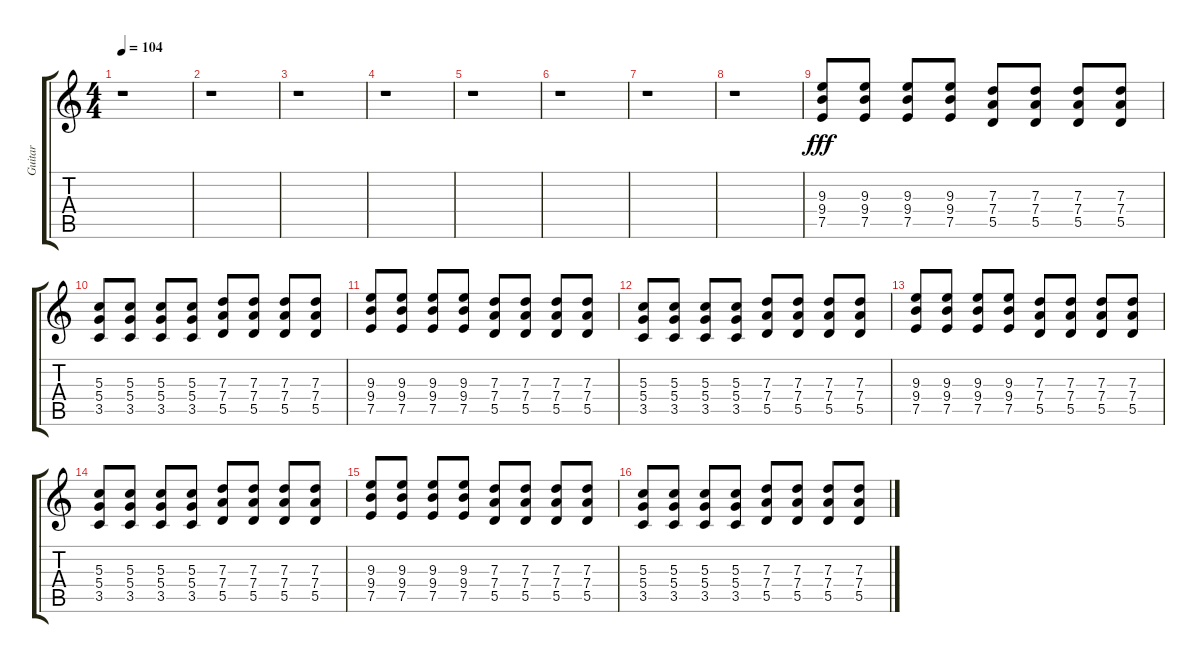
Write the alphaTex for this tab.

\track ("Guitar" "Guitar") {instrument overdrivenguitar}
\staff {score tabs}
\tuning (E4 B3 G3 D3 A2 E2) {hide}
\ts (4 4)
\tempo 104
\clef g2
\ks c
r.1{dy f} |
r.1 |
r.1 |
r.1 |
r.1 |
r.1 |
r.1 |
r.1 |
(9.3 9.4 7.5).8{dy fff volume 16 balance 8 instrument overdrivenguitar} (9.3 9.4 7.5).8 (9.3 9.4 7.5).8 (9.3 9.4 7.5).8 (7.3 7.4 5.5).8 (7.3 7.4 5.5).8 (7.3 7.4 5.5).8 (7.3 7.4 5.5).8 |
(5.3 5.4 3.5).8 (5.3 5.4 3.5).8 (5.3 5.4 3.5).8 (5.3 5.4 3.5).8 (7.3 7.4 5.5).8 (7.3 7.4 5.5).8 (7.3 7.4 5.5).8 (7.3 7.4 5.5).8 |
(9.3 9.4 7.5).8 (9.3 9.4 7.5).8 (9.3 9.4 7.5).8 (9.3 9.4 7.5).8 (7.3 7.4 5.5).8 (7.3 7.4 5.5).8 (7.3 7.4 5.5).8 (7.3 7.4 5.5).8 |
(5.3 5.4 3.5).8 (5.3 5.4 3.5).8 (5.3 5.4 3.5).8 (5.3 5.4 3.5).8 (7.3 7.4 5.5).8 (7.3 7.4 5.5).8 (7.3 7.4 5.5).8 (7.3 7.4 5.5).8 |
(9.3 9.4 7.5).8 (9.3 9.4 7.5).8 (9.3 9.4 7.5).8 (9.3 9.4 7.5).8 (7.3 7.4 5.5).8 (7.3 7.4 5.5).8 (7.3 7.4 5.5).8 (7.3 7.4 5.5).8 |
(5.3 5.4 3.5).8 (5.3 5.4 3.5).8 (5.3 5.4 3.5).8 (5.3 5.4 3.5).8 (7.3 7.4 5.5).8 (7.3 7.4 5.5).8 (7.3 7.4 5.5).8 (7.3 7.4 5.5).8 |
(9.3 9.4 7.5).8 (9.3 9.4 7.5).8 (9.3 9.4 7.5).8 (9.3 9.4 7.5).8 (7.3 7.4 5.5).8 (7.3 7.4 5.5).8 (7.3 7.4 5.5).8 (7.3 7.4 5.5).8 |
(5.3 5.4 3.5).8 (5.3 5.4 3.5).8 (5.3 5.4 3.5).8 (5.3 5.4 3.5).8 (7.3 7.4 5.5).8 (7.3 7.4 5.5).8 (7.3 7.4 5.5).8 (7.3 7.4 5.5).8
